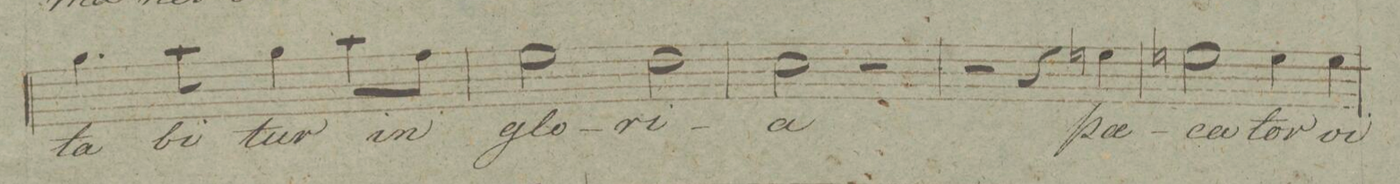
**kern	**text	**dynam
*I"Baſso.	*	*
*clefF4	*	*
*k[f#c#g#d#]	*	*
*met(c|)	*	*
*M2/2	*	*
4.B\	-ta-	.
8c#\	-bi-	.
4B\	-tur	.
8c#\L	in	.
8A\J	.	.
=71	=71	=71
2G#\	glo-	.
2F#\	-ri-	.
=72	=72	=72
2E\	-a	.
2r	.	.
=73	=73	=73
2r	.	.
4r	.	.
4Gn\	pec-	.
=74	=74	=74
2Gn\	-ca-	.
4G\	-tor	.
4G\	vi-	.
=75	=75	=75
*-	*-	*-
